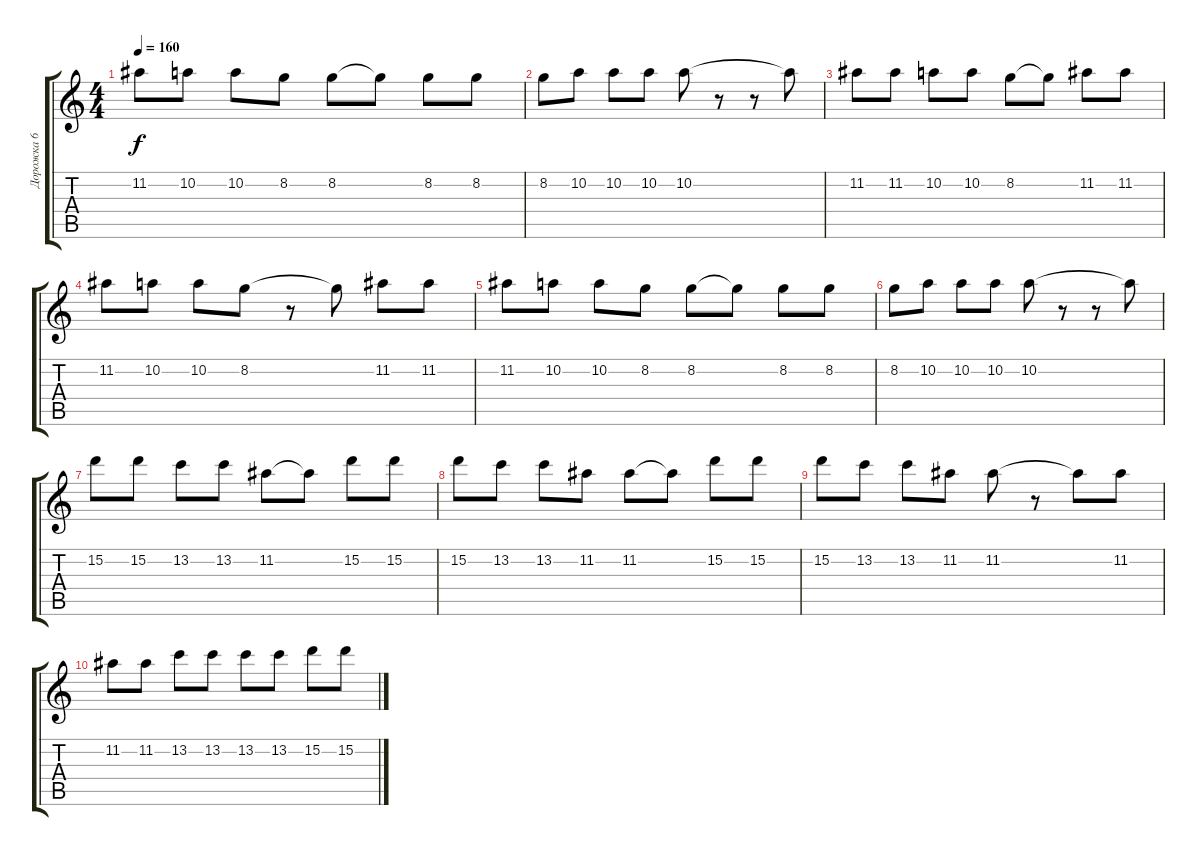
\track ("Дорожка 6" "Дорожка 6") {instrument distortionguitar}
\staff {score tabs}
\tuning (E4 B3 G3 D3 A2 D2) {hide}
\ts (4 4)
\tempo 160
\clef g2
\ks c
11.2.8{dy f} 10.2.8 10.2.8 8.2.8 8.2.8 8.2{t}.8 8.2.8 8.2.8 |
8.2.8 10.2.8 10.2.8 10.2.8 10.2.8 r.8 r.8 10.2{t}.8 |
11.2.8 11.2.8 10.2.8 10.2.8 8.2.8 8.2{t}.8 11.2.8 11.2.8 |
11.2.8 10.2.8 10.2.8 8.2.8 r.8 8.2{t}.8 11.2.8 11.2.8 |
11.2.8 10.2.8 10.2.8 8.2.8 8.2.8 8.2{t}.8 8.2.8 8.2.8 |
8.2.8 10.2.8 10.2.8 10.2.8 10.2.8 r.8 r.8 10.2{t}.8 |
15.2.8 15.2.8 13.2.8 13.2.8 11.2.8 11.2{t}.8 15.2.8 15.2.8 |
15.2.8 13.2.8 13.2.8 11.2.8 11.2.8 11.2{t}.8 15.2.8 15.2.8 |
15.2.8 13.2.8 13.2.8 11.2.8 11.2.8 r.8 11.2{t}.8 11.2.8 |
11.2.8 11.2.8 13.2.8 13.2.8 13.2.8 13.2.8 15.2.8 15.2.8
